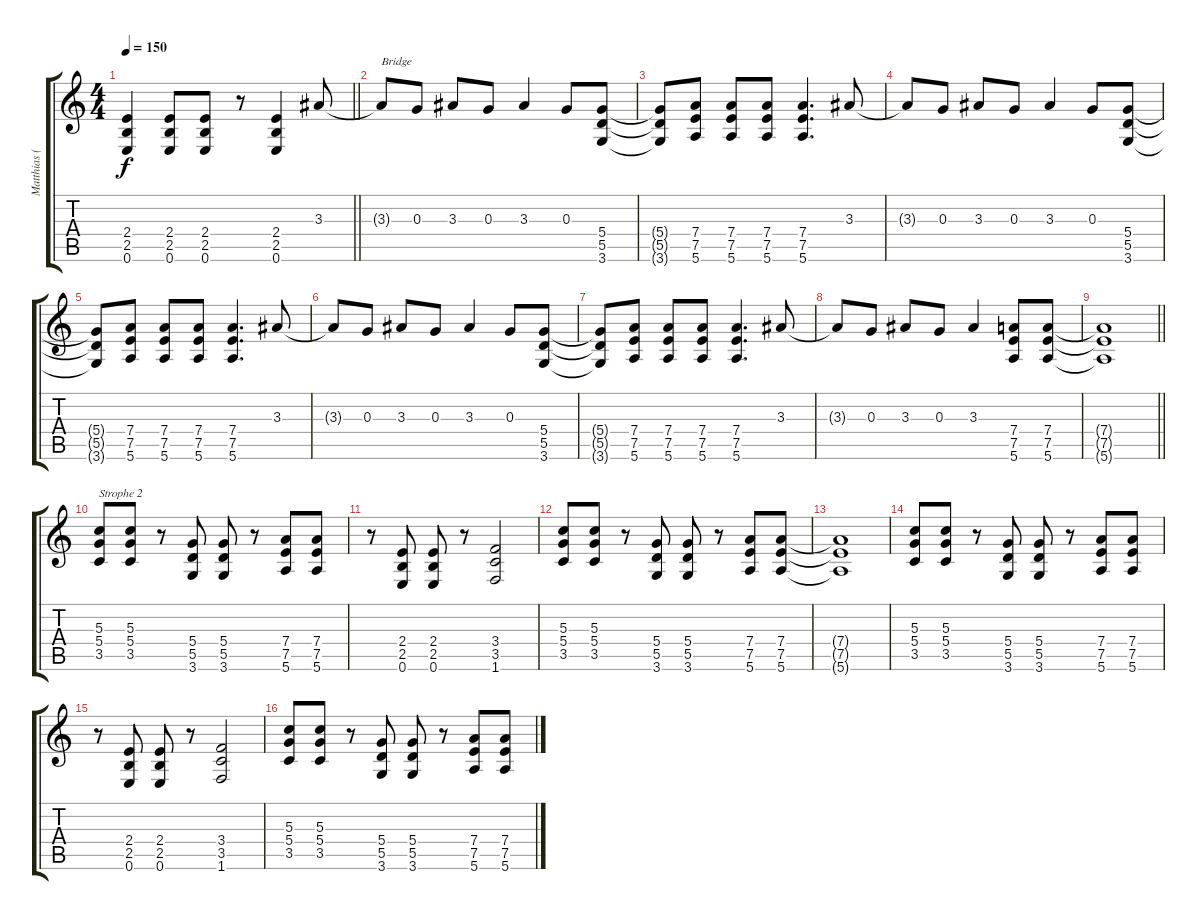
\track ("Matthias (Gonzo) Röhr" "Matthias (") {instrument distortionguitar}
\staff {score tabs}
\tuning (E4 B3 G3 D3 A2 E2) {hide}
\ts (4 4)
\tempo 150
\clef g2
\barLineRight lightlight
\ks c
(2.4 2.5 0.6).4{dy f} (2.4 2.5 0.6).8 (2.4 2.5 0.6).8 r.8 (2.4 2.5 0.6).4 3.3.8 |
3.3{t}.8{txt "Bridge"} 0.3.8 3.3.8 0.3.8 3.3.4 0.3.8 (5.4 5.5 3.6).8 |
(5.4{t} 5.5{t} 3.6{t}).8 (7.4 7.5 5.6).8 (7.4 7.5 5.6).8 (7.4 7.5 5.6).8 (7.4 7.5 5.6).4{d} 3.3.8 |
3.3{t}.8 0.3.8 3.3.8 0.3.8 3.3.4 0.3.8 (5.4 5.5 3.6).8 |
(5.4{t} 5.5{t} 3.6{t}).8 (7.4 7.5 5.6).8 (7.4 7.5 5.6).8 (7.4 7.5 5.6).8 (7.4 7.5 5.6).4{d} 3.3.8 |
3.3{t}.8 0.3.8 3.3.8 0.3.8 3.3.4 0.3.8 (5.4 5.5 3.6).8 |
(5.4{t} 5.5{t} 3.6{t}).8 (7.4 7.5 5.6).8 (7.4 7.5 5.6).8 (7.4 7.5 5.6).8 (7.4 7.5 5.6).4{d} 3.3.8 |
3.3{t}.8 0.3.8 3.3.8 0.3.8 3.3.4 (7.4 7.5 5.6).8 (7.4 7.5 5.6).8 |
\barLineRight lightlight
(7.4{t} 7.5{t} 5.6{t}).1 |
(5.3 5.4 3.5).8{txt "Strophe 2"} (5.3 5.4 3.5).8 r.8 (5.4 5.5 3.6).8 (5.4 5.5 3.6).8 r.8 (7.4 7.5 5.6).8 (7.4 7.5 5.6).8 |
r.8 (2.4 2.5 0.6).8 (2.4 2.5 0.6).8 r.8 (3.4 3.5 1.6).2 |
(5.3 5.4 3.5).8 (5.3 5.4 3.5).8 r.8 (5.4 5.5 3.6).8 (5.4 5.5 3.6).8 r.8 (7.4 7.5 5.6).8 (7.4 7.5 5.6).8 |
(7.4{t} 7.5{t} 5.6{t}).1 |
(5.3 5.4 3.5).8 (5.3 5.4 3.5).8 r.8 (5.4 5.5 3.6).8 (5.4 5.5 3.6).8 r.8 (7.4 7.5 5.6).8 (7.4 7.5 5.6).8 |
r.8 (2.4 2.5 0.6).8 (2.4 2.5 0.6).8 r.8 (3.4 3.5 1.6).2 |
(5.3 5.4 3.5).8 (5.3 5.4 3.5).8 r.8 (5.4 5.5 3.6).8 (5.4 5.5 3.6).8 r.8 (7.4 7.5 5.6).8 (7.4 7.5 5.6).8
